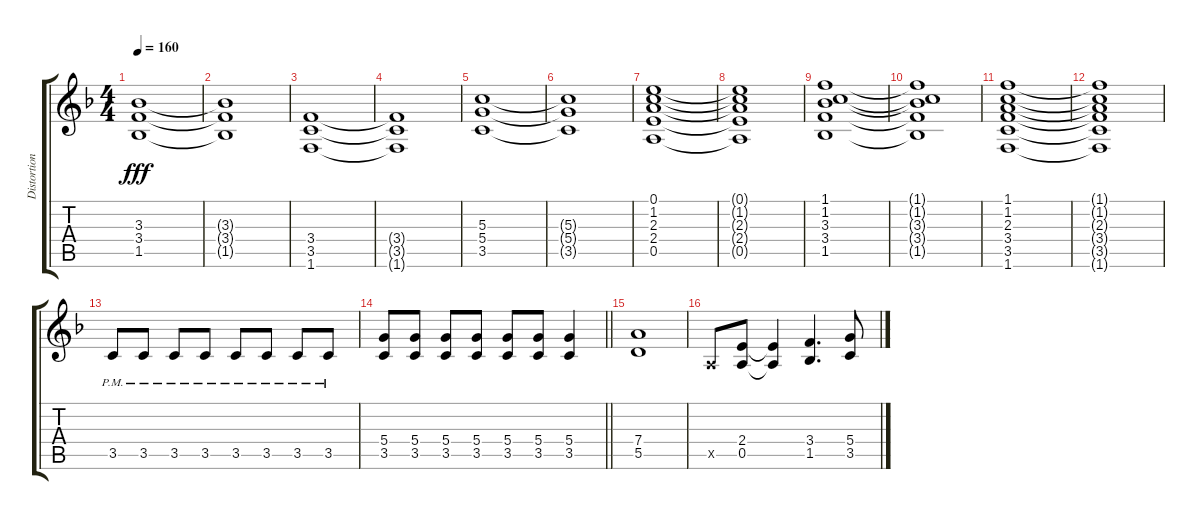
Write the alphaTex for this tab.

\track ("Distortion" "Distortion") {instrument distortionguitar}
\staff {score tabs}
\tuning (E4 B3 G3 D3 A2 E2) {hide}
\ts (4 4)
\tempo 160
\clef g2
\ks f
(3.3 3.4 1.5).1{dy fff} |
(3.3{t} 3.4{t} 1.5{t}).1 |
(3.4 3.5 1.6).1 |
(3.4{t} 3.5{t} 1.6{t}).1 |
(5.3 5.4 3.5).1 |
(5.3{t} 5.4{t} 3.5{t}).1 |
(0.1 1.2 2.3 2.4 0.5).1 |
(0.1{t} 1.2{t} 2.3{t} 2.4{t} 0.5{t}).1 |
(1.1 1.2 3.3 3.4 1.5).1 |
(1.1{t} 1.2{t} 3.3{t} 3.4{t} 1.5{t}).1 |
(1.1 1.2 2.3 3.4 3.5 1.6).1 |
(1.1{t} 1.2{t} 2.3{t} 3.4{t} 3.5{t} 1.6{t}).1 |
3.5{pm}.8 3.5{pm}.8 3.5{pm}.8 3.5{pm}.8 3.5{pm}.8 3.5{pm}.8 3.5{pm}.8 3.5{pm}.8 |
\barLineRight lightlight
(5.4 3.5).8 (5.4 3.5).8 (5.4 3.5).8 (5.4 3.5).8 (5.4 3.5).8 (5.4 3.5).8 (5.4 3.5).4 |
(7.4 5.5).1 |
0.5{x}.8 (2.4 0.5).8 (2.4{t} 0.5{t}).4 (3.4 1.5).4{d} (5.4 3.5).8
